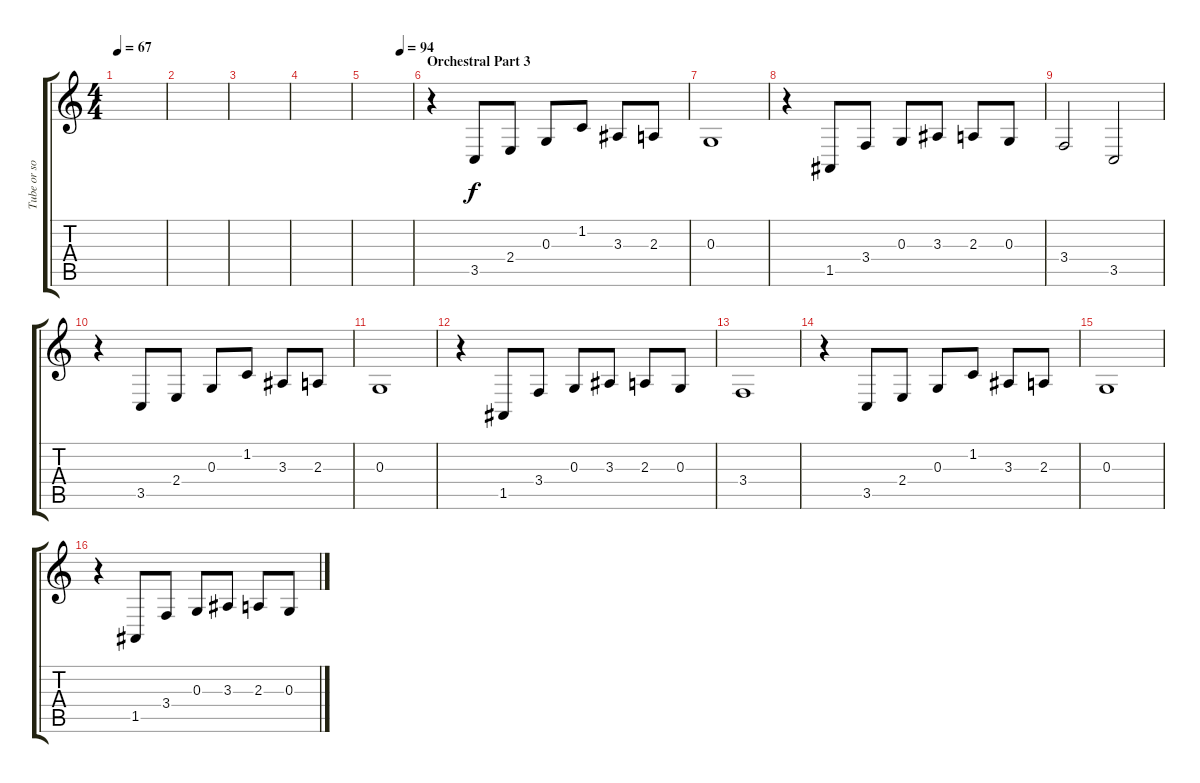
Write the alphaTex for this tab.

\track ("Tube or something" "Tube or so") {instrument frenchhorn}
\staff {score tabs}
\tuning (E4 B3 G3 D3 A2 E2) {hide}
\ts (4 4)
\tempo 67
\clef g2
\ks c
|
|
|
|
\tempo (94 0.75)
|
\section ("" "Orchestral Part 3")
r.4 3.5.8 2.4.8 0.3.8 1.2.8 3.3.8 2.3.8 |
0.3.1 |
r.4 1.5.8 3.4.8 0.3.8 3.3.8 2.3.8 0.3.8 |
3.4.2 3.5.2 |
r.4 3.5.8 2.4.8 0.3.8 1.2.8 3.3.8 2.3.8 |
0.3.1 |
r.4 1.5.8 3.4.8 0.3.8 3.3.8 2.3.8 0.3.8 |
3.4.1 |
r.4 3.5.8 2.4.8 0.3.8 1.2.8 3.3.8 2.3.8 |
0.3.1 |
r.4 1.5.8 3.4.8 0.3.8 3.3.8 2.3.8 0.3.8
